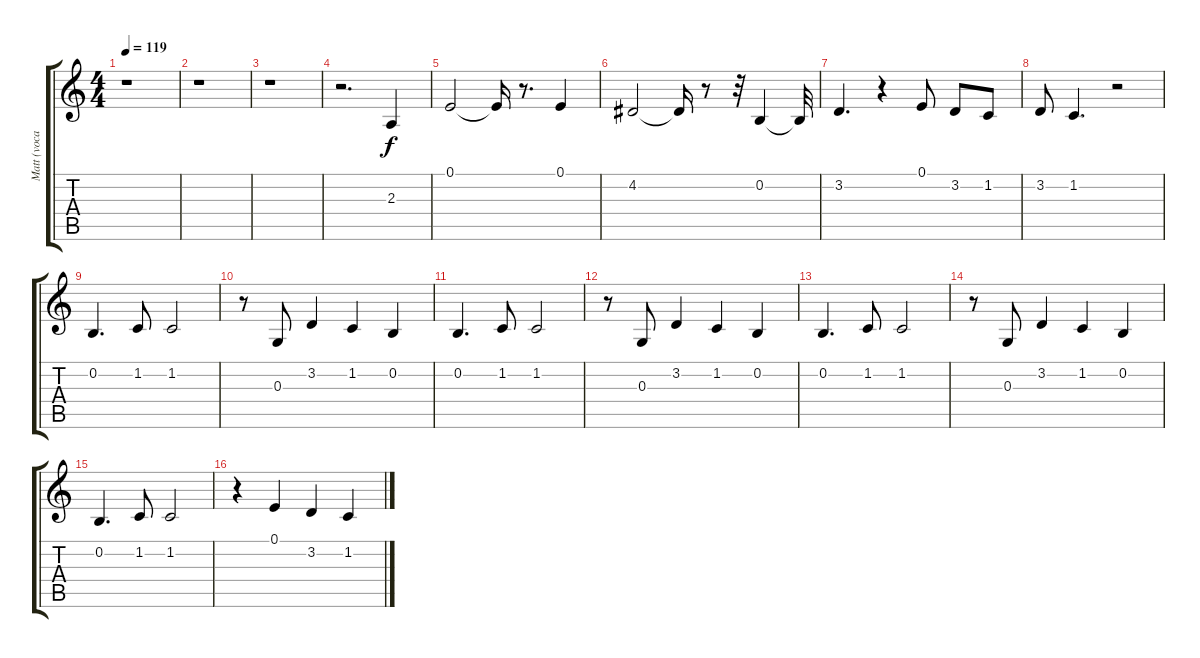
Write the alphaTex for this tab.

\track ("Matt (vocals)" "Matt (voca") {instrument oboe}
\staff {score tabs}
\tuning (E4 B3 G3 D3 A2 E2) {hide}
\ts (4 4)
\tempo 119
\clef g2
\ks c
r.1{dy f} |
r.1 |
r.1 |
r.2{d} 2.3.4 |
0.1.2 0.1{t}.16 r.8{d} 0.1.4 |
4.2.2 4.2{t}.16 r.8 r.32 0.2.4 0.2{t}.32 |
3.2.4{d} r.4 0.1.8 3.2.8 1.2.8 |
3.2.8 1.2.4{d} r.2 |
0.2.4{d} 1.2.8 1.2.2 |
r.8 0.3.8 3.2.4 1.2.4 0.2.4 |
0.2.4{d} 1.2.8 1.2.2 |
r.8 0.3.8 3.2.4 1.2.4 0.2.4 |
0.2.4{d} 1.2.8 1.2.2 |
r.8 0.3.8 3.2.4 1.2.4 0.2.4 |
0.2.4{d} 1.2.8 1.2.2 |
r.4 0.1.4 3.2.4 1.2.4
